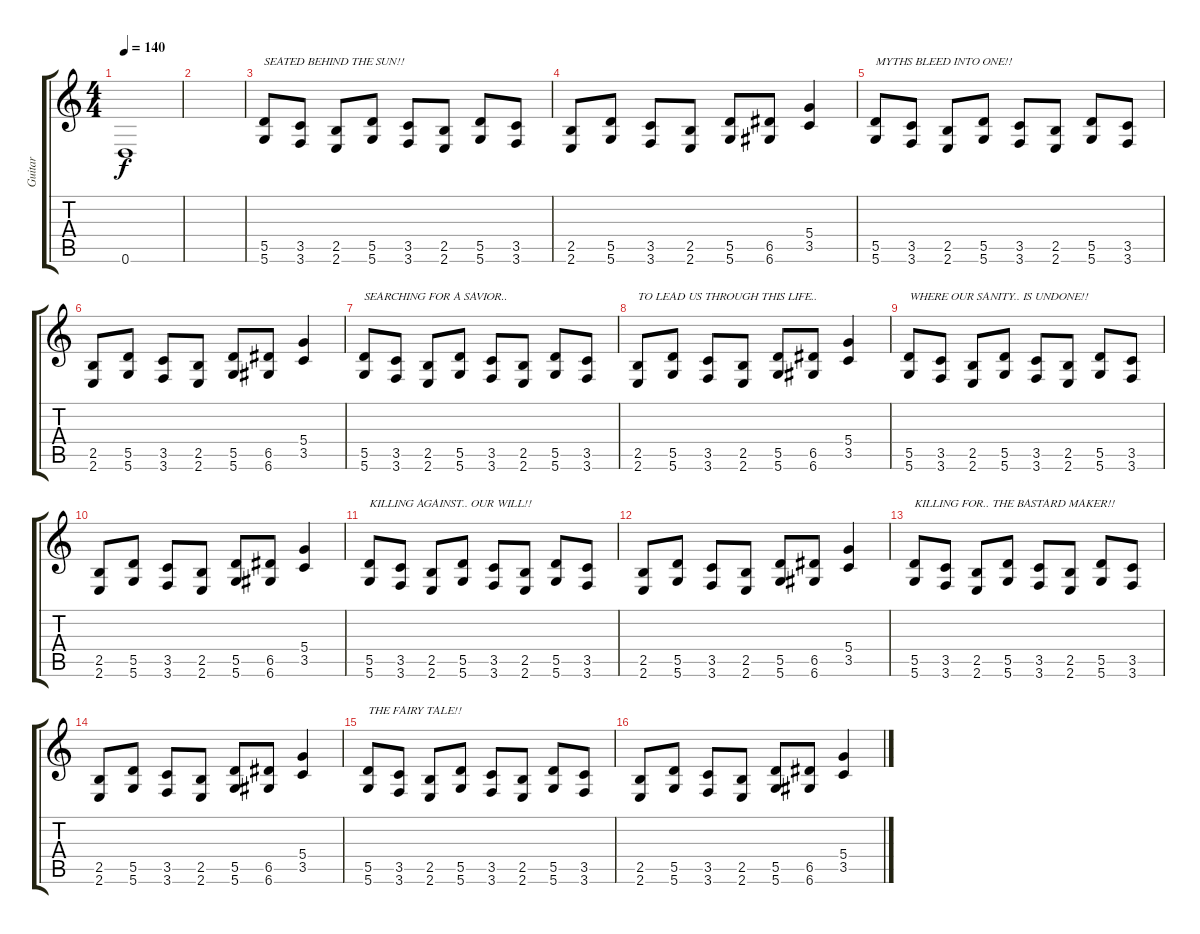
\track ("Guitar" "Guitar") {instrument distortionguitar}
\staff {score tabs}
\tuning (E4 B3 G3 D3 A2 D2) {hide}
\ts (4 4)
\tempo 140
\clef g2
\ks c
0.6{t}.1{dy f} |
|
(5.5 5.6).8{txt "SEATED BEHIND THE SUN!!"} (3.5 3.6).8 (2.5 2.6).8 (5.5 5.6).8 (3.5 3.6).8 (2.5 2.6).8 (5.5 5.6).8 (3.5 3.6).8 |
(2.5 2.6).8 (5.5 5.6).8 (3.5 3.6).8 (2.5 2.6).8 (5.5 5.6).8 (6.5 6.6).8 (5.4 3.5).4 |
(5.5 5.6).8{txt "MYTHS BLEED INTO ONE!!"} (3.5 3.6).8 (2.5 2.6).8 (5.5 5.6).8 (3.5 3.6).8 (2.5 2.6).8 (5.5 5.6).8 (3.5 3.6).8 |
(2.5 2.6).8 (5.5 5.6).8 (3.5 3.6).8 (2.5 2.6).8 (5.5 5.6).8 (6.5 6.6).8 (5.4 3.5).4 |
(5.5 5.6).8{txt "SEARCHING FOR A SAVIOR.. "} (3.5 3.6).8 (2.5 2.6).8 (5.5 5.6).8 (3.5 3.6).8 (2.5 2.6).8 (5.5 5.6).8 (3.5 3.6).8 |
(2.5 2.6).8{txt "TO LEAD US THROUGH THIS LIFE.."} (5.5 5.6).8 (3.5 3.6).8 (2.5 2.6).8 (5.5 5.6).8 (6.5 6.6).8 (5.4 3.5).4 |
(5.5 5.6).8{txt "WHERE OUR SANITY.. IS UNDONE!!"} (3.5 3.6).8 (2.5 2.6).8 (5.5 5.6).8 (3.5 3.6).8 (2.5 2.6).8 (5.5 5.6).8 (3.5 3.6).8 |
(2.5 2.6).8 (5.5 5.6).8 (3.5 3.6).8 (2.5 2.6).8 (5.5 5.6).8 (6.5 6.6).8 (5.4 3.5).4 |
(5.5 5.6).8{txt "KILLING AGAINST.. OUR WILL!!"} (3.5 3.6).8 (2.5 2.6).8 (5.5 5.6).8 (3.5 3.6).8 (2.5 2.6).8 (5.5 5.6).8 (3.5 3.6).8 |
(2.5 2.6).8 (5.5 5.6).8 (3.5 3.6).8 (2.5 2.6).8 (5.5 5.6).8 (6.5 6.6).8 (5.4 3.5).4 |
(5.5 5.6).8{txt "KILLING FOR.. THE BASTARD MAKER!!"} (3.5 3.6).8 (2.5 2.6).8 (5.5 5.6).8 (3.5 3.6).8 (2.5 2.6).8 (5.5 5.6).8 (3.5 3.6).8 |
(2.5 2.6).8 (5.5 5.6).8 (3.5 3.6).8 (2.5 2.6).8 (5.5 5.6).8 (6.5 6.6).8 (5.4 3.5).4 |
(5.5 5.6).8{txt "THE FAIRY TALE!!"} (3.5 3.6).8 (2.5 2.6).8 (5.5 5.6).8 (3.5 3.6).8 (2.5 2.6).8 (5.5 5.6).8 (3.5 3.6).8 |
(2.5 2.6).8 (5.5 5.6).8 (3.5 3.6).8 (2.5 2.6).8 (5.5 5.6).8 (6.5 6.6).8 (5.4 3.5).4
